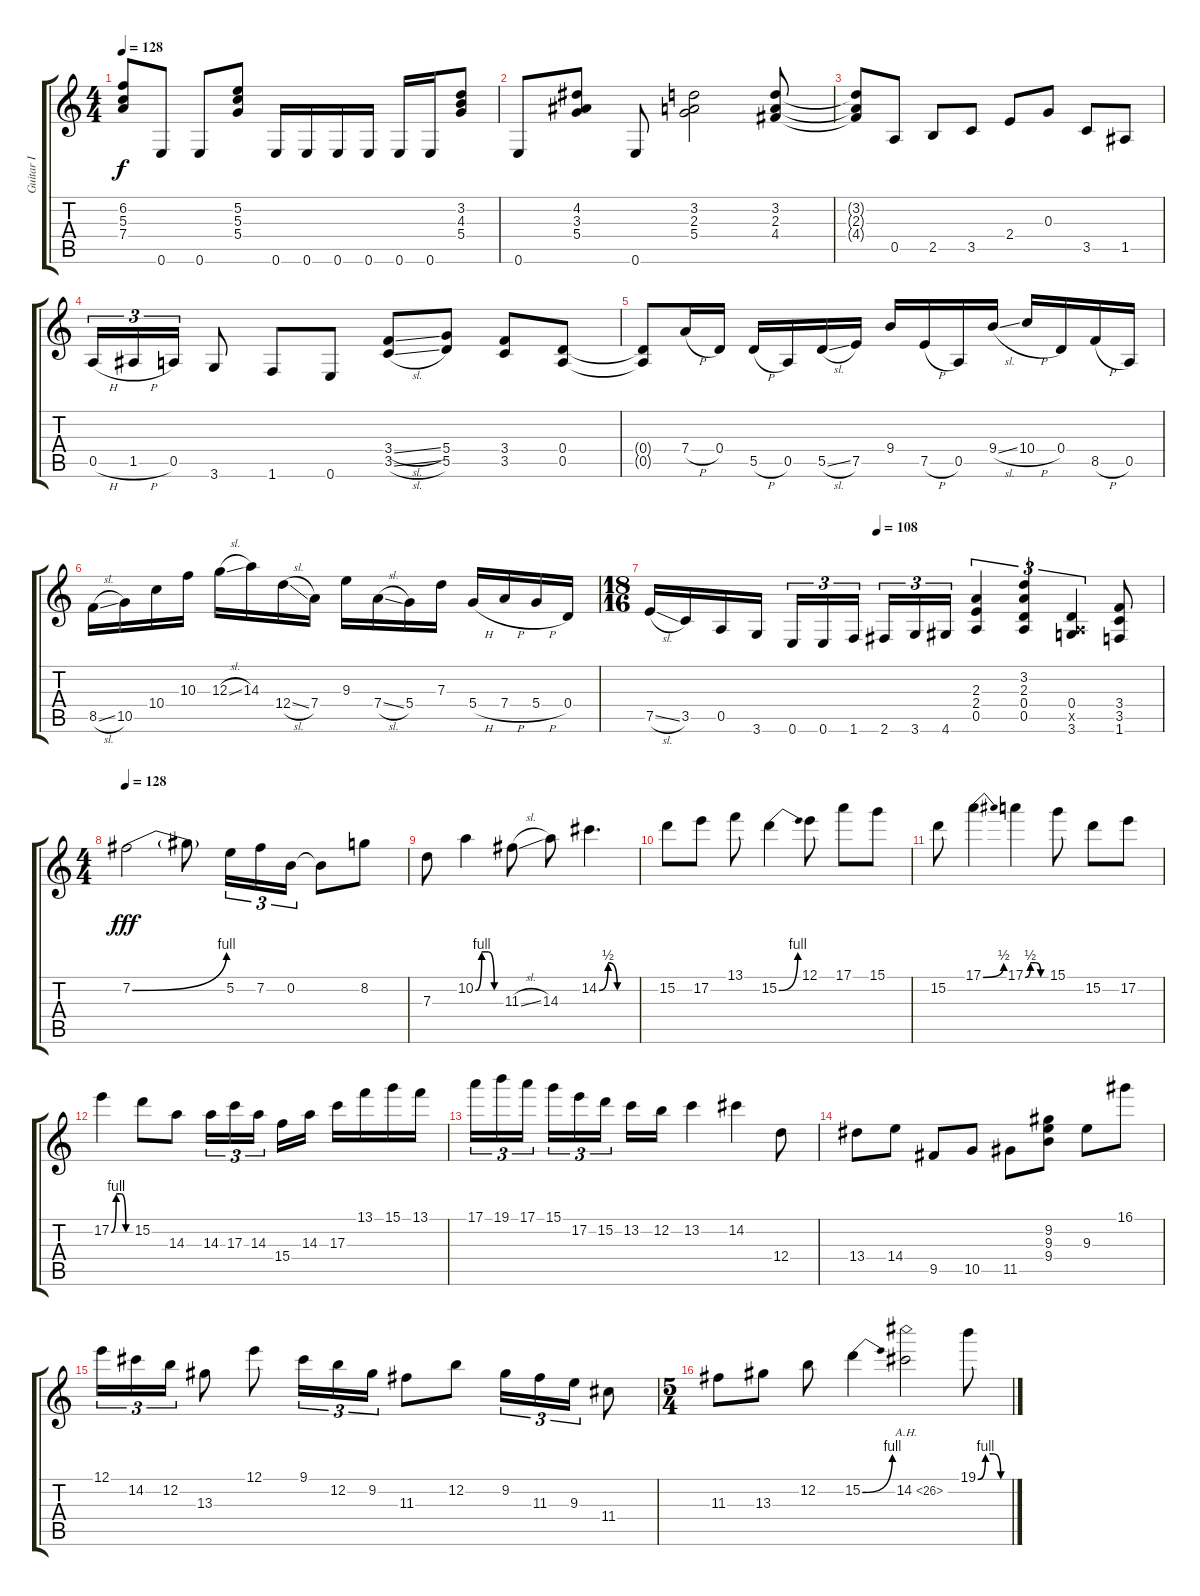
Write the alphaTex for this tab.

\track ("Guitar I" "Guitar I") {instrument distortionguitar}
\staff {score tabs}
\tuning (E4 B3 G3 D3 A2 E2) {hide}
\ts (4 4)
\tempo 128
\clef g2
\ks c
(6.2 5.3 7.4).8{dy f} 0.6.8 0.6.8 (5.2 5.3 5.4).8 0.6.16 0.6.16 0.6.16 0.6.16 0.6.16 0.6.16 (3.2 4.3 5.4).8 |
0.6.8 (4.2 3.3 5.4).8 0.6.8 (3.2 2.3 5.4).2 (3.2 2.3 4.4).8 |
(3.2{t} 2.3{t} 4.4{t}).8 0.5.8 2.5.8 3.5.8 2.4.8 0.3.8 3.5.8 1.5.8 |
0.5{h}.16{tu (3 2)} 1.5{h}.16{tu (3 2)} 0.5.16{tu (3 2)} 3.6.8 1.6.8 0.6.8 (3.4{sl} 3.5{sl}).8 (5.4 5.5).8 (3.4 3.5).8 (0.4 0.5).8 |
(0.4{t} 0.5{t}).8 7.4{h}.16 0.4.16 5.5{h}.16 0.5.16 5.5{sl}.16 7.5.16 9.4.16 7.5{h}.16 0.5.16 9.4{sl}.16 10.4{h}.16 0.4.16 8.5{h}.16 0.5.16 |
8.5{sl}.16 10.5.16 10.4.16 10.3.16 12.3{sl}.16 14.3.16 12.4{sl}.16 7.4.16 9.3.16 7.4{sl}.16 5.4.16 7.3.16 5.4{h}.16 7.4{h}.16 5.4{h}.16 0.4.16 |
\ts (18 16)
\tempo (108 0.4444444444444444)
7.5{sl}.16 3.5.16 0.5.16 3.6.16{beam splitsecondary} 0.6.16{tu (3 2)} 0.6.16{tu (3 2)} 1.6.16{tu (3 2)} 2.6.16{tu (3 2)} 3.6.16{tu (3 2)} 4.6.16{tu (3 2)} (2.3 2.4 0.5).4{tu (3 2)} (3.2 2.3 0.4 0.5).4{tu (3 2)} (0.4 0.5{x} 3.6).4{tu (3 2)} (3.4 3.5 1.6).8 |
\ts (4 4)
\tempo 128
7.2{be (bend 0 0 60 4)}.2{dy fff volume 12 balance 6 instrument distortionguitar} 7.2{t}.8 5.2.16{tu (3 2)} 7.2.16{tu (3 2)} 0.2.16{tu (3 2)} 0.2{t}.8 8.2.8 |
7.3.8 10.2{be (custom 0 0 15 4 30 4 45 0 60 0)}.4 11.3{sl}.8 14.3.8 14.2{be (custom 0 0 15 2 30 0 45 0 60 0)}.4{d} |
15.2.8 17.2.8 13.1.8 15.2{be (bend 0 0 60 4)}.4 12.1.8 17.1.8 15.1.8 |
15.2.8 17.1{be (bend 0 0 60 2)}.4 17.1{be (custom 0 0 15 2 30 2 45 0 60 0)}.4 15.1.8 15.2.8 17.2.8 |
17.2{be (custom 0 0 15 4 30 4 45 0 60 0)}.4 15.2.8 14.3.8 14.3.16{tu (3 2)} 17.3.16{tu (3 2)} 14.3.16{tu (3 2) beam splitsecondary} 15.4.16 14.3.16 17.3.16 13.1.16 15.1.16 13.1.16 |
17.1.16{tu (3 2)} 19.1.16{tu (3 2)} 17.1.16{tu (3 2) beam splitsecondary} 15.1.16{tu (3 2)} 17.2.16{tu (3 2)} 15.2.16{tu (3 2)} 13.2.16 12.2.16 13.2.4 14.2.4 12.4.8 |
13.4.8 14.4.8 9.5.8 10.5.8 11.5.8 (9.2 9.3 9.4).8 9.3.8 16.1.8 |
12.1.16{tu (3 2)} 14.2.16{tu (3 2)} 12.2.16{tu (3 2)} 13.3.8 12.1.8 9.1.16{tu (3 2)} 12.2.16{tu (3 2)} 9.2.16{tu (3 2)} 11.3.8 12.2.8 9.2.16{tu (3 2)} 11.3.16{tu (3 2)} 9.3.16{tu (3 2)} 11.4.8 |
\ts (5 4)
11.3.8 13.3.8 12.2.8 15.2{be (bend 0 0 60 4)}.4 14.2{ah 12}.2 19.1{be (custom 0 0 15 4 30 4 45 0 60 0)}.8
